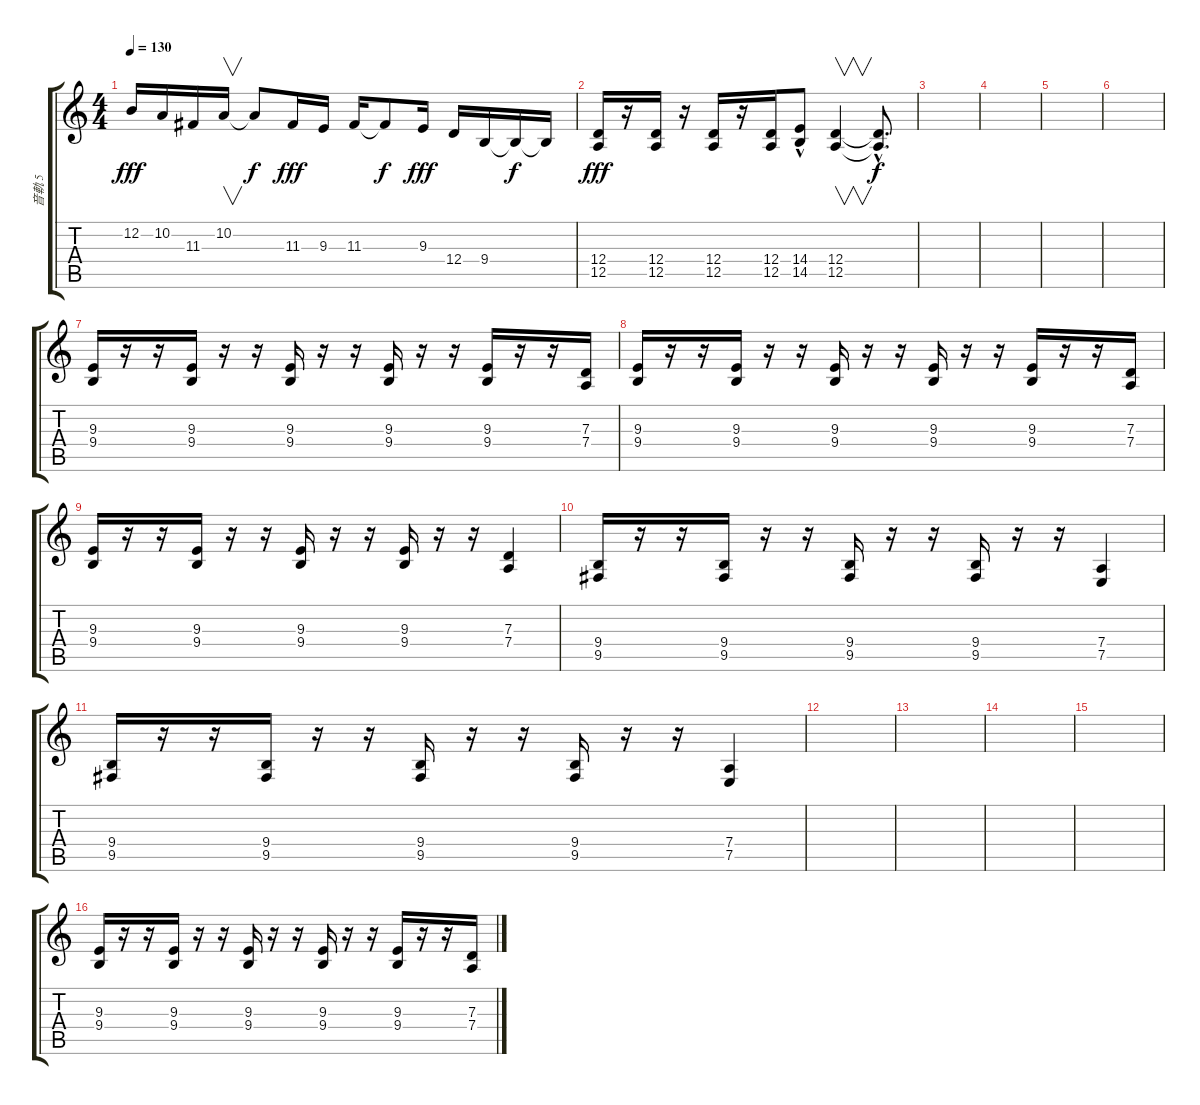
\track ("音軌 5" "音軌 5") {instrument churchorgan}
\staff {score tabs}
\tuning (E4 B3 G3 D3 A2 E2) {hide}
\ts (4 4)
\tempo 130
\clef g2
\ks c
12.2.16{dy fff} 10.2.16 11.3.16 10.2.16{v} 10.2{t}.8{dy f} 11.3.16{dy fff} 9.3.16 11.3.16 11.3{t}.8{dy f} 9.3.16{dy fff} 12.4.16 9.4.16 9.4{t}.16{dy f} 9.4{t}.16 |
(12.4 12.5).16{dy fff} r.16 (12.4 12.5).16 r.16 (12.4 12.5).16 r.16 (12.4 12.5).16 (14.4{hac} 14.5).8 (12.4 12.5).4{v} (12.4{t} 12.5{hac t}).8{d dy f} |
|
|
|
|
(9.3 9.4).16 r.16 r.16 (9.3 9.4).16 r.16 r.16 (9.3 9.4).16 r.16 r.16 (9.3 9.4).16 r.16 r.16 (9.3 9.4).16 r.16 r.16 (7.3 7.4).16 |
(9.3 9.4).16 r.16 r.16 (9.3 9.4).16 r.16 r.16 (9.3 9.4).16 r.16 r.16 (9.3 9.4).16 r.16 r.16 (9.3 9.4).16 r.16 r.16 (7.3 7.4).16 |
(9.3 9.4).16 r.16 r.16 (9.3 9.4).16 r.16 r.16 (9.3 9.4).16 r.16 r.16 (9.3 9.4).16 r.16 r.16 (7.3 7.4).4 |
(9.4 9.5).16 r.16 r.16 (9.4 9.5).16 r.16 r.16 (9.4 9.5).16 r.16 r.16 (9.4 9.5).16 r.16 r.16 (7.4 7.5).4 |
(9.4 9.5).16 r.16 r.16 (9.4 9.5).16 r.16 r.16 (9.4 9.5).16 r.16 r.16 (9.4 9.5).16 r.16 r.16 (7.4 7.5).4 |
|
|
|
|
(9.3 9.4).16 r.16 r.16 (9.3 9.4).16 r.16 r.16 (9.3 9.4).16 r.16 r.16 (9.3 9.4).16 r.16 r.16 (9.3 9.4).16 r.16 r.16 (7.3 7.4).16
